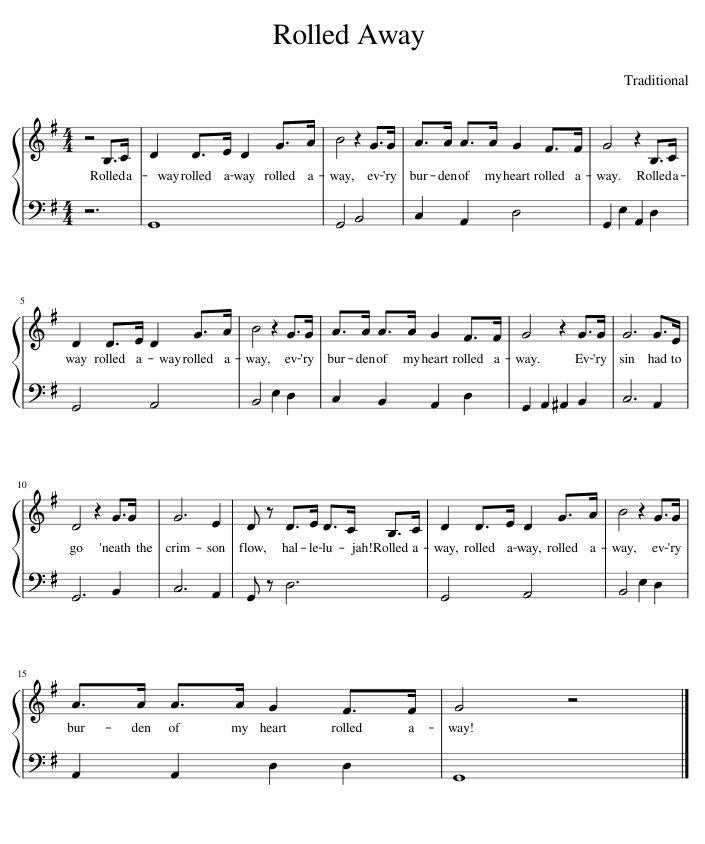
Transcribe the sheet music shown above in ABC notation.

X:1
%%score { 1 | 2 }
L:1/8
M:4/4
I:linebreak $
K:G
V:1 treble
V:2 bass
V:1
 z4 B,>C | D2 D>E D2 G>A | B4 z2 G>G | A>A A>A G2 F>F | G4 z2 B,>C |$ %5
 D2 D>E D2 G>A | B4 z2 G>G | A>A A>A G2 F>F | G4 z2 G>G | G6 G>E |$ %10
 D4 z2 G>G | G6 E2 | D z D>E D>C B,>C | D2 D>E D2 G>A | B4 z2 G>G |$ %15
 A>A A>A G2 F>F | G4 z4 |] %17
V:2
 z6 | G,,8 | G,,4 B,,4 | C,2 A,,2 D,4 | G,,2 E,2 A,,2 D,2 |$ %5
 G,,4 A,,4 | B,,4 E,2 D,2 | C,2 B,,2 A,,2 D,2 | G,,2 A,,2 ^A,,2 B,,2 | C,6 A,,2 |$ %10
 G,,6 B,,2 | C,6 A,,2 | G,, z D,6 | G,,4 A,,4 | B,,4 E,2 D,2 |$ %15
 A,,2 A,,2 D,2 D,2 | G,,8 |] %17
